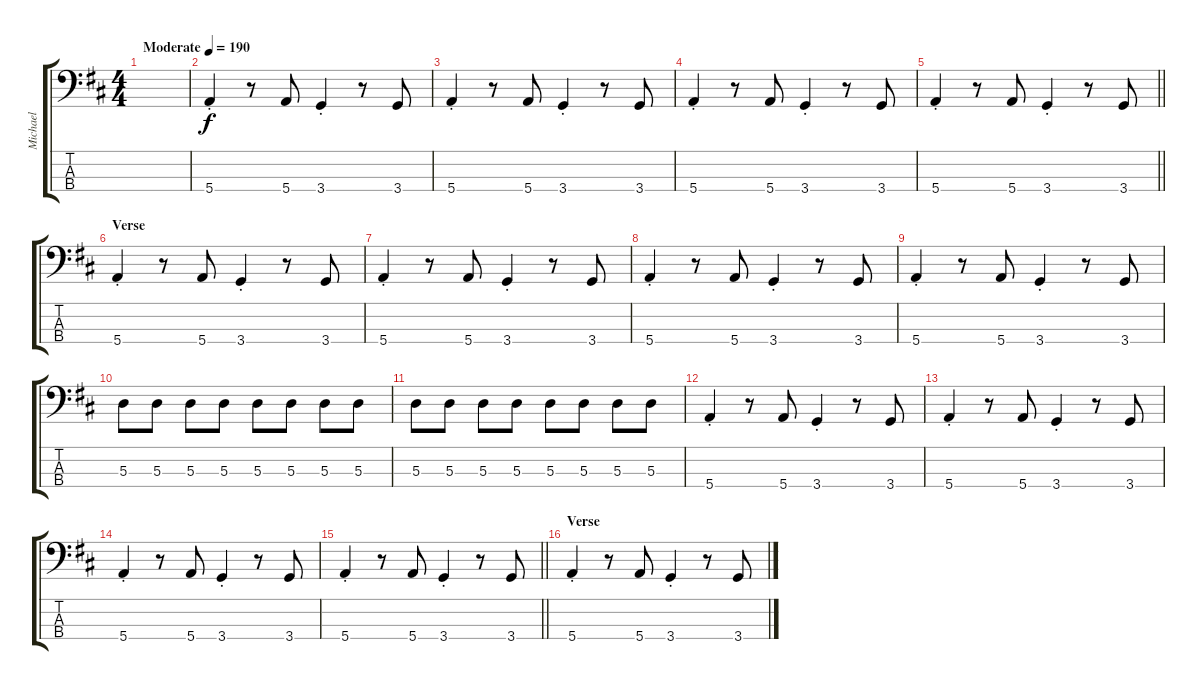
\track ("Michael" "Michael") {instrument electricbassfinger}
\staff {score tabs}
\tuning (G2 D2 A1 E1) {hide}
\ts (4 4)
\tempo (190 "Moderate")
\clef f4
\ks d
|
5.4{st}.4 r.8 5.4.8 3.4{st}.4 r.8 3.4.8 |
5.4{st}.4 r.8 5.4.8 3.4{st}.4 r.8 3.4.8 |
5.4{st}.4 r.8 5.4.8 3.4{st}.4 r.8 3.4.8 |
\barLineRight lightlight
5.4{st}.4 r.8 5.4.8 3.4{st}.4 r.8 3.4.8 |
\section ("" "Verse")
5.4{st}.4 r.8 5.4.8 3.4{st}.4 r.8 3.4.8 |
5.4{st}.4 r.8 5.4.8 3.4{st}.4 r.8 3.4.8 |
5.4{st}.4 r.8 5.4.8 3.4{st}.4 r.8 3.4.8 |
5.4{st}.4 r.8 5.4.8 3.4{st}.4 r.8 3.4.8 |
5.3.8 5.3.8 5.3.8 5.3.8 5.3.8 5.3.8 5.3.8 5.3.8 |
5.3.8 5.3.8 5.3.8 5.3.8 5.3.8 5.3.8 5.3.8 5.3.8 |
5.4{st}.4 r.8 5.4.8 3.4{st}.4 r.8 3.4.8 |
5.4{st}.4 r.8 5.4.8 3.4{st}.4 r.8 3.4.8 |
5.4{st}.4 r.8 5.4.8 3.4{st}.4 r.8 3.4.8 |
\barLineRight lightlight
5.4{st}.4 r.8 5.4.8 3.4{st}.4 r.8 3.4.8 |
\section ("" "Verse")
5.4{st}.4 r.8 5.4.8 3.4{st}.4 r.8 3.4.8
